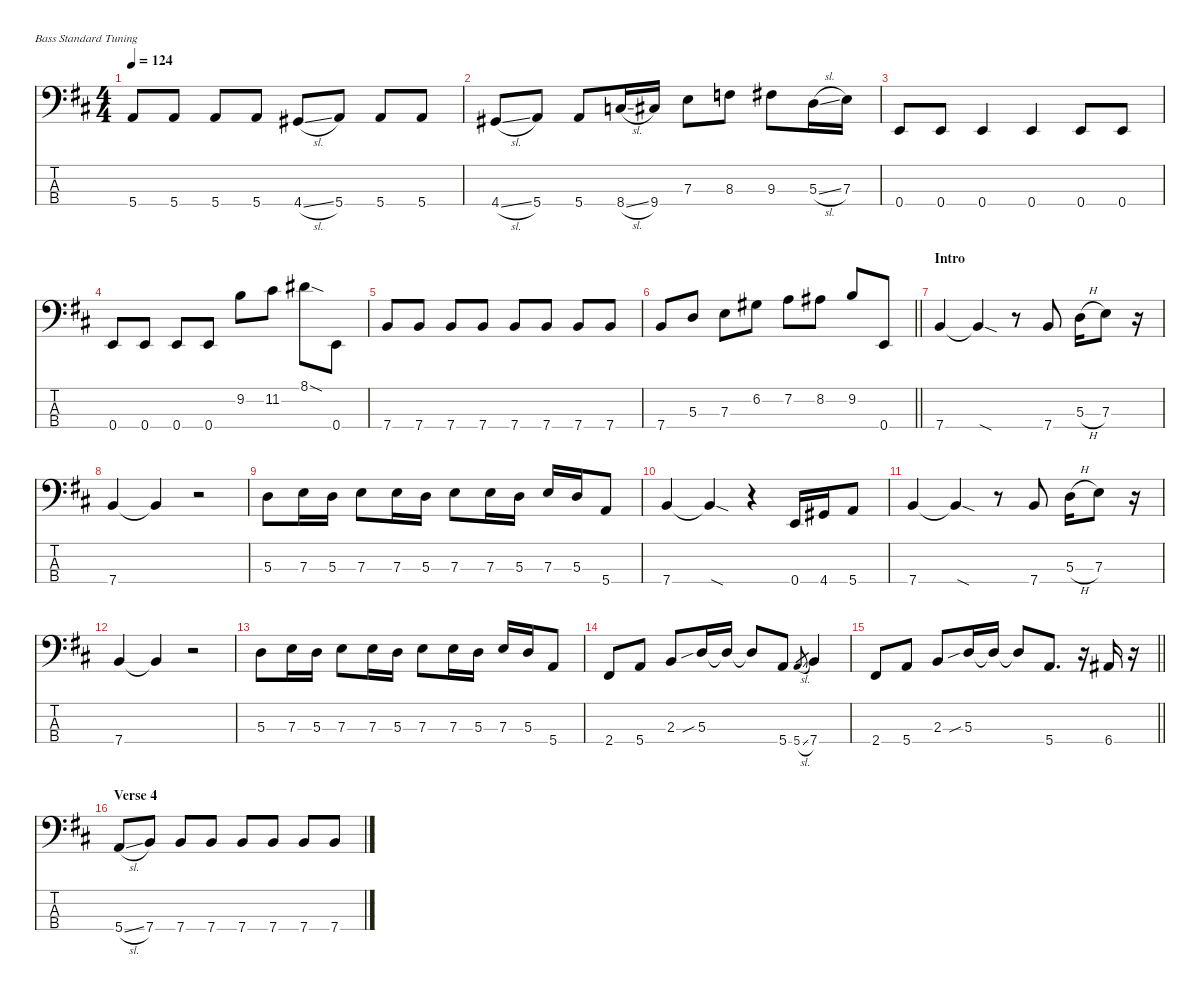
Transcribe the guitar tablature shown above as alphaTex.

\hideDynamics
\bracketExtendMode nobrackets
\singleTrackTrackNamePolicy hidden
\multiTrackTrackNamePolicy hidden
\otherSystemsTrackNameOrientation horizontal
\track ("Bass" "E-Bass") {instrument electricbasspick}
\staff {score tabs}
\tuning (G2 D2 A1 E1)
\ts (4 4)
\tempo 124
\clef f4
\ks bminor
5.4{acc forcenatural}.8{dy f beam Up} 5.4{acc forcenatural}.8{beam Up} 5.4{acc forcenatural}.8{beam Up} 5.4{acc forcenatural}.8{beam Up} 4.4{sl acc #}.8{beam Up} 5.4{acc forcenatural}.8{beam Up} 5.4{acc forcenatural}.8{beam Up} 5.4{acc forcenatural}.8{beam Up} |
4.4{sl acc #}.8{beam Up} 5.4{acc forcenatural}.8{beam Up} 5.4{acc forcenatural}.8{beam Up} 8.4{sl acc forcenatural}.16{beam Up} 9.4{acc #}.16{beam Up} 7.3{acc forcenatural}.8{beam Down} 8.3{acc forcenatural}.8{beam Down} 9.3{acc #}.8{beam Down} 5.3{sl acc forcenatural}.16{beam Down} 7.3{acc forcenatural}.16{beam Down} |
0.4{acc forcenatural}.8{beam Up} 0.4{acc forcenatural}.8{beam Up} 0.4{acc forcenatural}.4{beam Up} 0.4{acc forcenatural}.4{beam Up} 0.4{acc forcenatural}.8{beam Up} 0.4{acc forcenatural}.8{beam Up} |
0.4{acc forcenatural}.8{beam Up} 0.4{acc forcenatural}.8{beam Up} 0.4{acc forcenatural}.8{beam Up} 0.4{acc forcenatural}.8{beam Up} 9.2{acc forcenatural}.8{beam Down} 11.2{acc #}.8{beam Down} 8.1{sod acc #}.8{beam Down} 0.4{acc forcenatural}.8{beam Down} |
7.4{acc forcenatural}.8{beam Up} 7.4{acc forcenatural}.8{beam Up} 7.4{acc forcenatural}.8{beam Up} 7.4{acc forcenatural}.8{beam Up} 7.4{acc forcenatural}.8{beam Up} 7.4{acc forcenatural}.8{beam Up} 7.4{acc forcenatural}.8{beam Up} 7.4{acc forcenatural}.8{beam Up} |
\barLineRight lightlight
7.4{acc forcenatural}.8{beam Up} 5.3{acc forcenatural}.8{beam Up} 7.3{acc forcenatural}.8{beam Down} 6.2{acc #}.8{beam Down} 7.2{acc forcenatural}.8{beam Down} 8.2{acc #}.8{beam Down} 9.2{acc forcenatural}.8{beam Up} 0.4{acc forcenatural}.8{beam Up} |
\section ("" "Intro")
7.4{acc forcenatural}.4{beam Up} 7.4{sod t acc forcenatural}.4{beam Up} r.8{beam Up} 7.4{acc forcenatural}.8{beam Up} 5.3{h acc forcenatural}.16{beam Down} 7.3{acc forcenatural}.8{beam Down} r.16{beam Down} |
7.4{acc forcenatural}.4{beam Up} 7.4{t acc forcenatural}.4{beam Up} r.2{beam Up} |
5.3{acc forcenatural}.8{beam Down} 7.3{acc forcenatural}.16{beam Down} 5.3{acc forcenatural}.16{beam Down} 7.3{acc forcenatural}.8{beam Down} 7.3{acc forcenatural}.16{beam Down} 5.3{acc forcenatural}.16{beam Down} 7.3{acc forcenatural}.8{beam Down} 7.3{acc forcenatural}.16{beam Down} 5.3{acc forcenatural}.16{beam Down} 7.3{acc forcenatural}.16{beam Up} 5.3{acc forcenatural}.16{beam Up} 5.4{acc forcenatural}.8{beam Up} |
7.4{acc forcenatural}.4{beam Up} 7.4{sod t acc forcenatural}.4{beam Up} r.4{beam Up} 0.4{acc forcenatural}.16{beam Up} 4.4{acc #}.16{beam Up} 5.4{acc forcenatural}.8{beam Up} |
7.4{acc forcenatural}.4{beam Up} 7.4{sod t acc forcenatural}.4{beam Up} r.8{beam Up} 7.4{acc forcenatural}.8{beam Up} 5.3{h acc forcenatural}.16{beam Down} 7.3{acc forcenatural}.8{beam Down} r.16{beam Down} |
7.4{acc forcenatural}.4{beam Up} 7.4{t acc forcenatural}.4{beam Up} r.2{beam Up} |
5.3{acc forcenatural}.8{beam Down} 7.3{acc forcenatural}.16{beam Down} 5.3{acc forcenatural}.16{beam Down} 7.3{acc forcenatural}.8{beam Down} 7.3{acc forcenatural}.16{beam Down} 5.3{acc forcenatural}.16{beam Down} 7.3{acc forcenatural}.8{beam Down} 7.3{acc forcenatural}.16{beam Down} 5.3{acc forcenatural}.16{beam Down} 7.3{acc forcenatural}.16{beam Up} 5.3{acc forcenatural}.16{beam Up} 5.4{acc forcenatural}.8{beam Up} |
2.4{acc #}.8{beam Up} 5.4{acc forcenatural}.8{beam Up} 2.3{acc forcenatural}.8{beam Up} 5.3{sib acc forcenatural}.16{beam Up} 5.3{t acc forcenatural}.16{beam Up} 5.3{t acc forcenatural}.8{beam Up} 5.4{acc forcenatural}.8{beam Up} 5.4{sl acc forcenatural}.8{gr beam Up} 7.4{acc forcenatural}.4{beam Up} |
\barLineRight lightlight
2.4{acc #}.8{beam Up} 5.4{acc forcenatural}.8{beam Up} 2.3{acc forcenatural}.8{beam Up} 5.3{sib acc forcenatural}.16{beam Up} 5.3{t acc forcenatural}.16{beam Up} 5.3{t acc forcenatural}.8{beam Up} 5.4{acc forcenatural}.8{d beam Up} r.16{beam Up} 6.4{acc #}.16{beam Up} r.16{beam Up} |
\section ("" "Verse 4")
5.4{sl acc forcenatural}.8{beam Up} 7.4{acc forcenatural}.8{beam Up} 7.4{acc forcenatural}.8{beam Up} 7.4{acc forcenatural}.8{beam Up} 7.4{acc forcenatural}.8{beam Up} 7.4{acc forcenatural}.8{beam Up} 7.4{acc forcenatural}.8{beam Up} 7.4{acc forcenatural}.8{beam Up}
